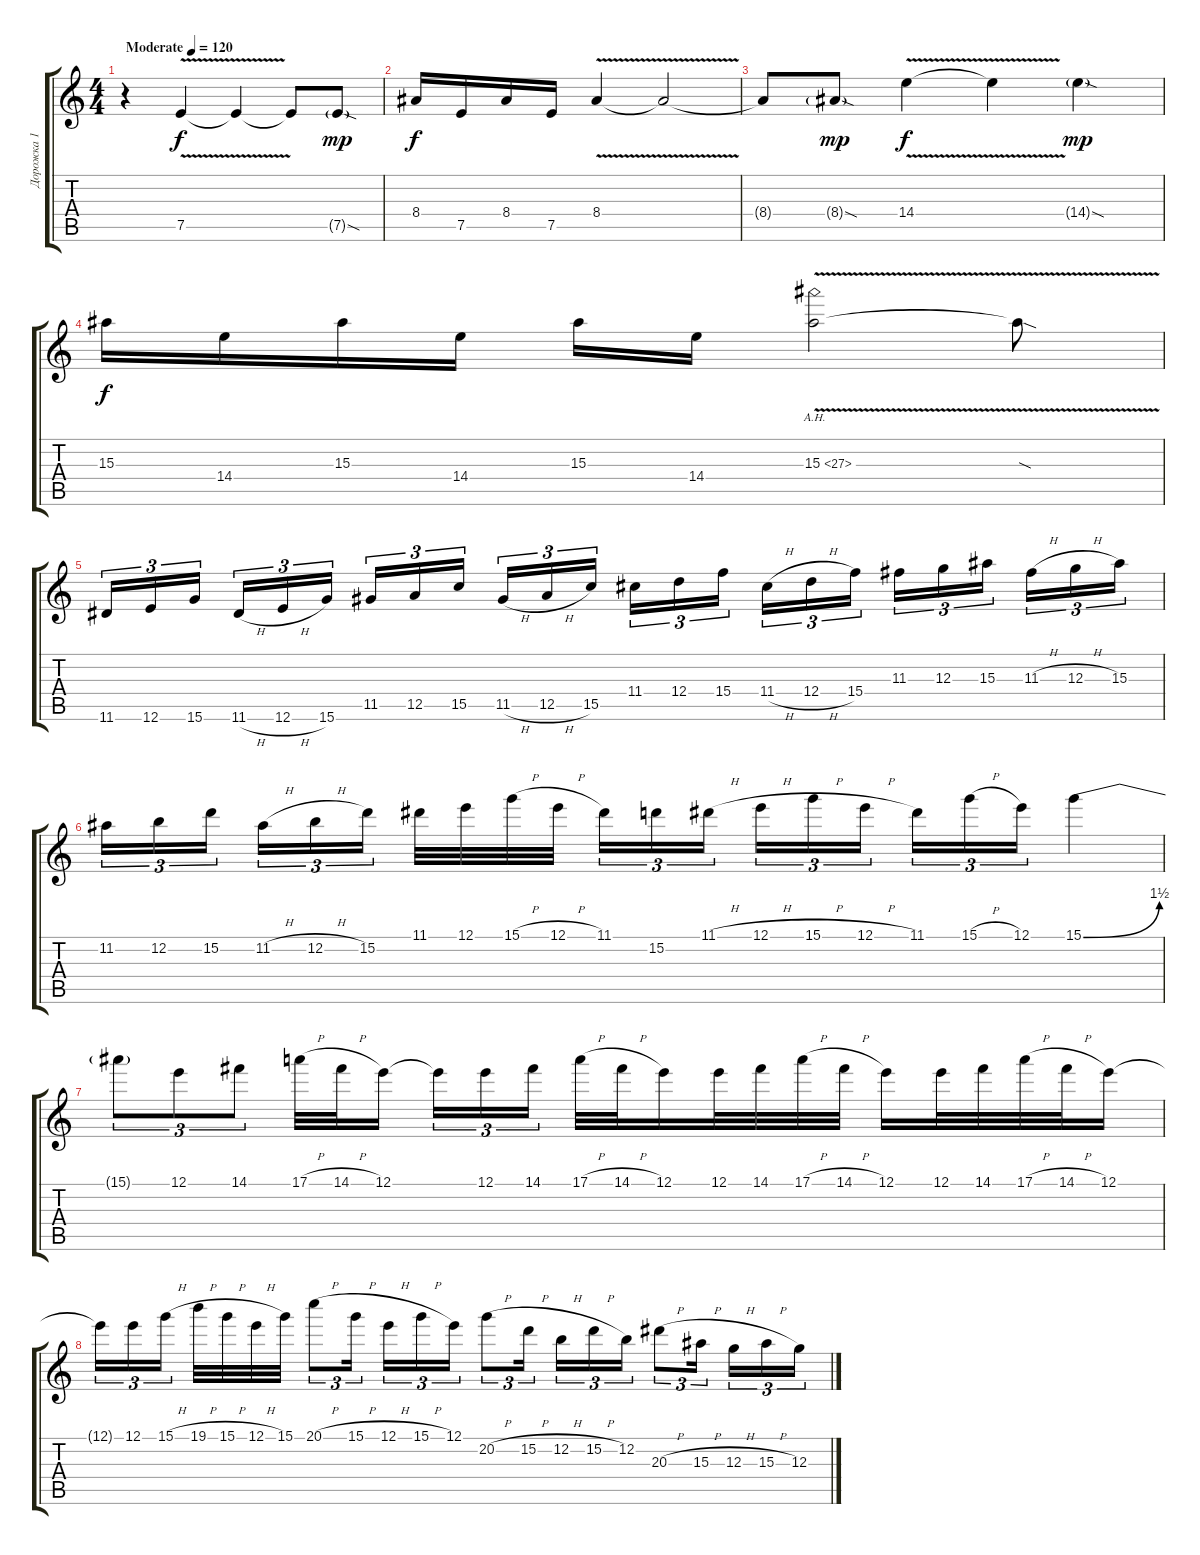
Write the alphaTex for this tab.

\track ("Дорожка 1" "Дорожка 1") {instrument overdrivenguitar}
\staff {score tabs}
\tuning (E4 B3 G3 D3 A2 E2) {hide}
\ts (4 4)
\tempo (120 "Moderate")
\clef g2
\ks c
r.4{dy f instrument overdrivenguitar} 7.5{v}.4 7.5{t}.4 7.5{t}.8 7.5{sod g}.8{dy mp} |
8.4.16{dy f} 7.5.16 8.4.16 7.5.16 8.4{v}.4 8.4{t}.2 |
8.4{t}.8 8.4{sod g}.8{dy mp} 14.4{v}.4{dy f} 14.4{t}.4 14.4{sod g}.4{dy mp} |
15.3.16{dy f} 14.4.16 15.3.16 14.4.16 15.3.16 14.4.16 15.3{ah 12 v}.2 15.3{v sod t}.8 |
11.6.16{tu (3 2)} 12.6.16{tu (3 2)} 15.6.16{tu (3 2) beam splitsecondary} 11.6{h}.16{tu (3 2)} 12.6{h}.16{tu (3 2)} 15.6.16{tu (3 2)} 11.5.16{tu (3 2)} 12.5.16{tu (3 2)} 15.5.16{tu (3 2) beam splitsecondary} 11.5{h}.16{tu (3 2)} 12.5{h}.16{tu (3 2)} 15.5.16{tu (3 2)} 11.4.16{tu (3 2)} 12.4.16{tu (3 2)} 15.4.16{tu (3 2) beam splitsecondary} 11.4{h}.16{tu (3 2)} 12.4{h}.16{tu (3 2)} 15.4.16{tu (3 2)} 11.3.16{tu (3 2)} 12.3.16{tu (3 2)} 15.3.16{tu (3 2) beam splitsecondary} 11.3{h}.16{tu (3 2)} 12.3{h}.16{tu (3 2)} 15.3.16{tu (3 2)} |
11.2.16{tu (3 2)} 12.2.16{tu (3 2)} 15.2.16{tu (3 2) beam splitsecondary} 11.2{h}.16{tu (3 2)} 12.2{h}.16{tu (3 2)} 15.2.16{tu (3 2)} 11.1.32 12.1.32 15.1{h}.32 12.1{h}.32{beam splitsecondary} 11.1.16{tu (3 2)} 15.2.16{tu (3 2)} 11.1{h}.16{tu (3 2)} 12.1{h}.16{tu (3 2)} 15.1{h}.16{tu (3 2)} 12.1{h}.16{tu (3 2) beam splitsecondary} 11.1.16{tu (3 2)} 15.1{h}.16{tu (3 2)} 12.1.16{tu (3 2)} 15.1{be (bend 0 0 60 6)}.4 |
15.1{t}.8{tu (3 2)} 12.1.8{tu (3 2)} 14.1.8{tu (3 2)} 17.1{h}.32 14.1{h}.32 12.1.16{beam splitsecondary} 12.1{t}.16{tu (3 2)} 12.1.16{tu (3 2)} 14.1.16{tu (3 2)} 17.1{h}.32 14.1{h}.32 12.1.16 12.1.32 14.1.32 17.1{h}.32 14.1{h}.32 12.1.16 12.1.32 14.1.32 17.1{h}.32 14.1{h}.32 12.1.16 |
12.1{t}.16{tu (3 2)} 12.1.16{tu (3 2)} 15.1{h}.16{tu (3 2) beam splitsecondary} 19.1{h}.32 15.1{h}.32 12.1{h}.32 15.1.32 20.1{h}.8{tu (3 2)} 15.1{h}.16{tu (3 2) beam splitsecondary} 12.1{h}.16{tu (3 2)} 15.1{h}.16{tu (3 2)} 12.1.16{tu (3 2)} 20.2{h}.8{tu (3 2)} 15.2{h}.16{tu (3 2) beam splitsecondary} 12.2{h}.16{tu (3 2)} 15.2{h}.16{tu (3 2)} 12.2.16{tu (3 2)} 20.3{h}.8{tu (3 2)} 15.3{h}.16{tu (3 2) beam splitsecondary} 12.3{h}.16{tu (3 2)} 15.3{h}.16{tu (3 2)} 12.3.16{tu (3 2)}
